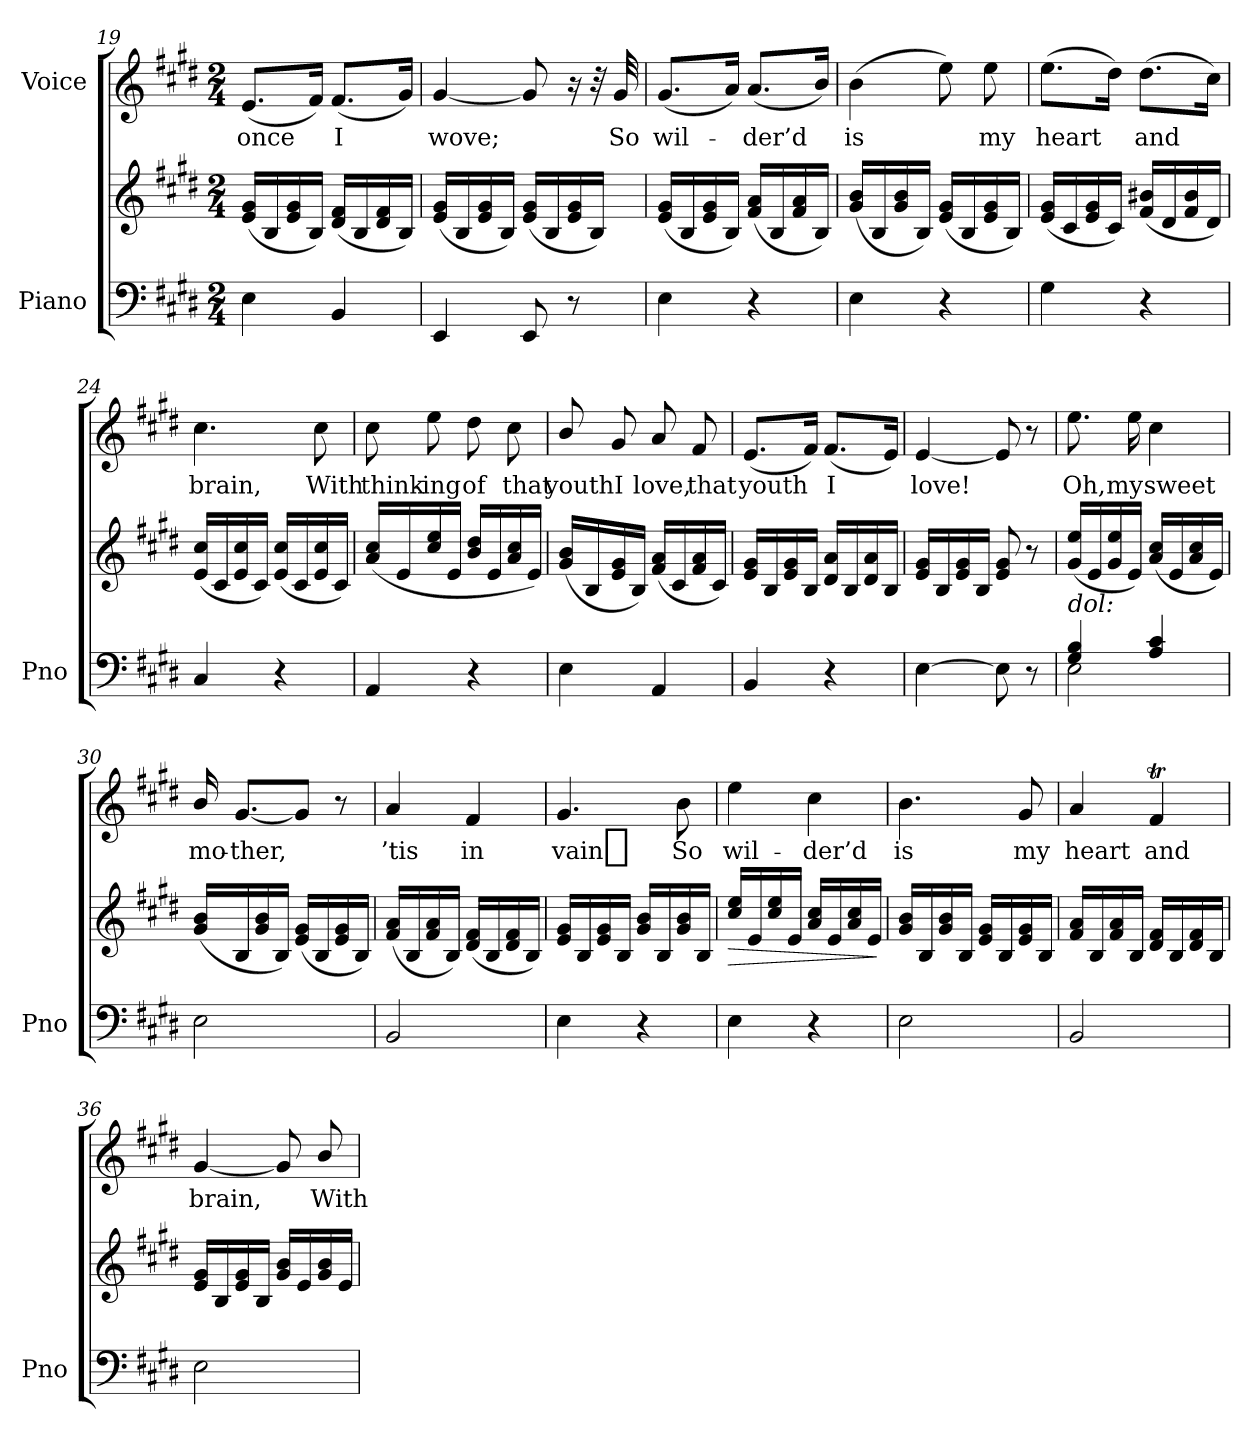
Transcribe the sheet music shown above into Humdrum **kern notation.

**kern	**kern	**dynam	**kern	**text
*part2	*part2	*part2	*part1	*part1
*staff3	*staff2	*staff2/3	*staff1	*staff1
*I"Piano	*	*	*I"Voice	*
*I'Pno	*	*	*	*
*clefF4	*clefG2	*	*clefG2	*
*k[f#c#g#d#]	*k[f#c#g#d#]	*	*k[f#c#g#d#]	*
*M2/4	*M2/4	*	*M2/4	*
=19	=19	=19	=19	=19
!	!	!	!	!LO:LY:b
4E\	(<16e/ 16g#/LL	.	(<8.e/L	once
.	16B/	.	.	.
.	16e/ 16g#/	.	.	.
.	16B/JJ)	.	16f#/Jk)	.
!	!	!	!	!LO:LY:b
4BB/	(<16d#/ 16f#/LL	.	(<8.f#/L	I
.	16B/	.	.	.
.	16d#/ 16f#/	.	.	.
.	16B/JJ)	.	16g#/Jk)	.
!!LO:LB:g=z
=20	=20	=20	=20	=20
!	!	!	!	!LO:LY:b
4EE/	(<16e/ 16g#/LL	.	[4g#/	wove;
.	16B/	.	.	.
.	16e/ 16g#/	.	.	.
.	16B/JJ)	.	.	.
8EE/	(<16e/ 16g#/LL	.	8g#/]	.
.	16B/	.	.	.
8r	16e/ 16g#/	.	16r	.
.	16B/JJ)	.	32r	.
!	!	!	!	!LO:LY:b
.	.	.	32g#/	So
=21	=21	=21	=21	=21
!	!	!	!	!LO:LY:b
4E\	(<16e/ 16g#/LL	.	(<8.g#/L	wil-
.	16B/	.	.	.
.	16e/ 16g#/	.	.	.
.	16B/JJ)	.	16a/Jk)	.
!	!	!	!	!LO:LY:b
4r	(<16f#/ 16a/LL	.	(<8.a/L	-der’d
.	16B/	.	.	.
.	16f#/ 16a/	.	.	.
.	16B/JJ)	.	16b/Jk)	.
=22	=22	=22	=22	=22
!	!	!	!	!LO:LY:b
4E\	(<16g#/ 16b/LL	.	(>4b\	is
.	16B/	.	.	.
.	16g#/ 16b/	.	.	.
.	16B/JJ)	.	.	.
4r	(<16e/ 16g#/LL	.	8ee\)	.
.	16B/	.	.	.
!	!	!	!	!LO:LY:b
.	16e/ 16g#/	.	8ee\	my
.	16B/JJ)	.	.	.
=23	=23	=23	=23	=23
!	!	!	!	!LO:LY:b
4G#\	(<16e/ 16g#/LL	.	(>8.ee\L	heart
.	16c#/	.	.	.
.	16e/ 16g#/	.	.	.
.	16c#/JJ)	.	16dd#\Jk)	.
!	!	!	!	!LO:LY:b
4r	(<16f#/ 16b#X/LL	.	(>8.dd#\L	and
.	16d#/	.	.	.
.	16f#/ 16b#/	.	.	.
.	16d#/JJ)	.	16cc#\Jk)	.
=24	=24	=24	=24	=24
!	!	!	!	!LO:LY:b
4C#/	(<16e/ 16cc#/LL	.	4.cc#\	brain,
.	16c#/	.	.	.
.	16e/ 16cc#/	.	.	.
.	16c#/JJ)	.	.	.
4r	(<16e/ 16cc#/LL	.	.	.
.	16c#/	.	.	.
!	!	!	!	!LO:LY:b
.	16e/ 16cc#/	.	8cc#\	With
.	16c#/JJ)	.	.	.
=25	=25	=25	=25	=25
!	!	!	!	!LO:LY:b
4AA/	(<16a/ 16cc#/LL	.	8cc#\	think-
.	16e/	.	.	.
!	!	!	!	!LO:LY:b
.	16cc#/ 16ee/	.	8ee\	-ing
.	16e/JJ	.	.	.
!	!	!	!	!LO:LY:b
4r	16b/ 16dd#/LL	.	8dd#\	of
.	16e/	.	.	.
!	!	!	!	!LO:LY:b
.	16a/ 16cc#/	.	8cc#\	that
.	16e/JJ)	.	.	.
!!LO:LB:g=z
=26	=26	=26	=26	=26
!	!	!	!	!LO:LY:b
4E\	(<16g#/ 16b/LL	.	8b/	youth
.	16B/	.	.	.
!	!	!	!	!LO:LY:b
.	16e/ 16g#/	.	8g#/	I
.	16B/JJ)	.	.	.
!	!	!	!	!LO:LY:b
4AA/	(<16f#/ 16a/LL	.	8a/	love,
.	16c#/	.	.	.
!	!	!	!	!LO:LY:b
.	16f#/ 16a/	.	8f#/	that
.	16c#/JJ)	.	.	.
=27	=27	=27	=27	=27
!	!	!	!	!LO:LY:b
4BB/	16e/ 16g#/LL	.	(<8.e/L	youth
.	16B/	.	.	.
.	16e/ 16g#/	.	.	.
.	16B/JJ	.	16f#/Jk)	.
!	!	!	!	!LO:LY:b
4r	16d#/ 16a/LL	.	(<8.f#/L	I
.	16B/	.	.	.
.	16d#/ 16a/	.	.	.
.	16B/JJ	.	16e/Jk)	.
=28	=28	=28	=28	=28
!	!	!	!	!LO:LY:b
[4E\	16e/ 16g#/LL	.	[4e/	love!
.	16B/	.	.	.
.	16e/ 16g#/	.	.	.
.	16B/JJ	.	.	.
8E\]	8e/ 8g#/	.	8e/]	.
8r	8r	.	8r	.
=29	=29	=29	=29	=29
*^	*	*	*	*
!	!	!LO:TX:b:i:t=dol&colon;	!	!	!
!	!	!	!	!	!LO:LY:b
4G#/ 4B/	2E\	(<16g#/ 16ee/LL	.	8.ee\	Oh,
.	.	16e/	.	.	.
.	.	16g#/ 16ee/	.	.	.
!	!	!	!	!	!LO:LY:b
.	.	16e/JJ)	.	16ee\	my
!	!	!	!	!	!LO:LY:b
4A/ 4c#/	.	(<16a/ 16cc#/LL	.	4cc#\	sweet
.	.	16e/	.	.	.
.	.	16a/ 16cc#/	.	.	.
.	.	16e/JJ)	.	.	.
*v	*v	*	*	*	*
=30	=30	=30	=30	=30
!	!	!	!	!LO:LY:b
2E\	(<16g#/ 16b/LL	.	16b/	mo-
!	!	!	!	!LO:LY:b
.	16B/	.	[8.g#/L	-ther,
.	16g#/ 16b/	.	.	.
.	16B/JJ)	.	.	.
.	(<16e/ 16g#/LL	.	8g#/J]	.
.	16B/	.	.	.
.	16e/ 16g#/	.	8r	.
.	16B/JJ)	.	.	.
=31	=31	=31	=31	=31
!	!	!	!	!LO:LY:b
2BB/	(<16f#/ 16a/LL	.	4a/	’tis
.	16B/	.	.	.
.	16f#/ 16a/	.	.	.
.	16B/JJ)	.	.	.
!	!	!	!	!LO:LY:b
.	(<16d#/ 16f#/LL	.	4f#/	in
.	16B/	.	.	.
.	16d#/ 16f#/	.	.	.
.	16B/JJ)	.	.	.
=32	=32	=32	=32	=32
!	!	!	!	!LO:LY:b
4E\	16e/ 16g#/LL	.	4.g#/	vain__
.	16B/	.	.	.
.	16e/ 16g#/	.	.	.
.	16B/JJ	.	.	.
4r	16g#/ 16b/LL	.	.	.
.	16B/	.	.	.
!	!	!	!	!LO:LY:b
.	16g#/ 16b/	.	8b\	So
.	16B/JJ	.	.	.
!!LO:LB:g=z
=33	=33	=33	=33	=33
!	!	!LO:HP:b	!	!LO:LY:b
4E\	16cc#/ 16ee/LL	>	4ee\	wil-
.	16e/	.	.	.
.	16cc#/ 16ee/	.	.	.
.	16e/JJ	.	.	.
!	!	!	!	!LO:LY:b
4r	16a/ 16cc#/LL	.	4cc#\	-der’d
.	16e/	.	.	.
.	16a/ 16cc#/	.	.	.
.	16e/JJ	.	.	.
.	.	]	.	.
=34	=34	=34	=34	=34
!	!	!	!	!LO:LY:b
2E\	16g#/ 16b/LL	.	4.b\	is
.	16B/	.	.	.
.	16g#/ 16b/	.	.	.
.	16B/JJ	.	.	.
.	16e/ 16g#/LL	.	.	.
.	16B/	.	.	.
!	!	!	!	!LO:LY:b
.	16e/ 16g#/	.	8g#/	my
.	16B/JJ	.	.	.
=35	=35	=35	=35	=35
!	!	!	!	!LO:LY:b
2BB/	16f#/ 16a/LL	.	4a/	heart
.	16B/	.	.	.
.	16f#/ 16a/	.	.	.
.	16B/JJ	.	.	.
!	!	!	!	!LO:LY:b
.	16d#/ 16f#/LL	.	4f#T/	and
.	16B/	.	.	.
.	16d#/ 16f#/	.	.	.
.	16B/JJ	.	.	.
=36	=36	=36	=36	=36
!	!	!	!	!LO:LY:b
2E\	16e/ 16g#/LL	.	[4g#/	brain,
.	16B/	.	.	.
.	16e/ 16g#/	.	.	.
.	16B/JJ	.	.	.
.	16g#/ 16b/LL	.	8g#/]	.
.	16e/	.	.	.
!	!	!	!	!LO:LY:b
.	16g#/ 16b/	.	8b/	With
.	16e/JJ	.	.	.
=	=	=	=	=
*-	*-	*-	*-	*-
